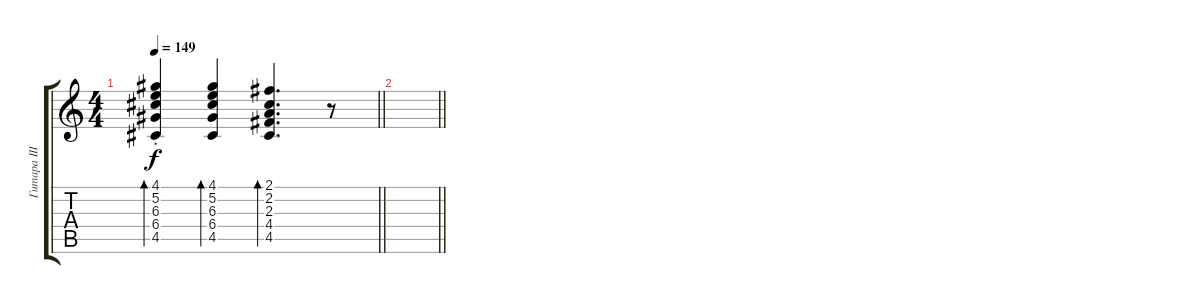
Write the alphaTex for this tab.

\track ("Гитара III" "Гитара III") {instrument electricguitarclean}
\staff {score tabs}
\tuning (E4 B3 G3 D3 A2 E2) {hide}
\ts (4 4)
\tempo 149
\clef g2
\barLineRight lightlight
\ks c
(4.1{st} 5.2{st} 6.3{st} 6.4{st} 4.5{st}).4{bd 60 dy f} (4.1 5.2 6.3 6.4 4.5).4{bd 60} (2.1 2.2 2.3 4.4 4.5).4{d bd 60} r.8 |
\barLineRight lightlight
